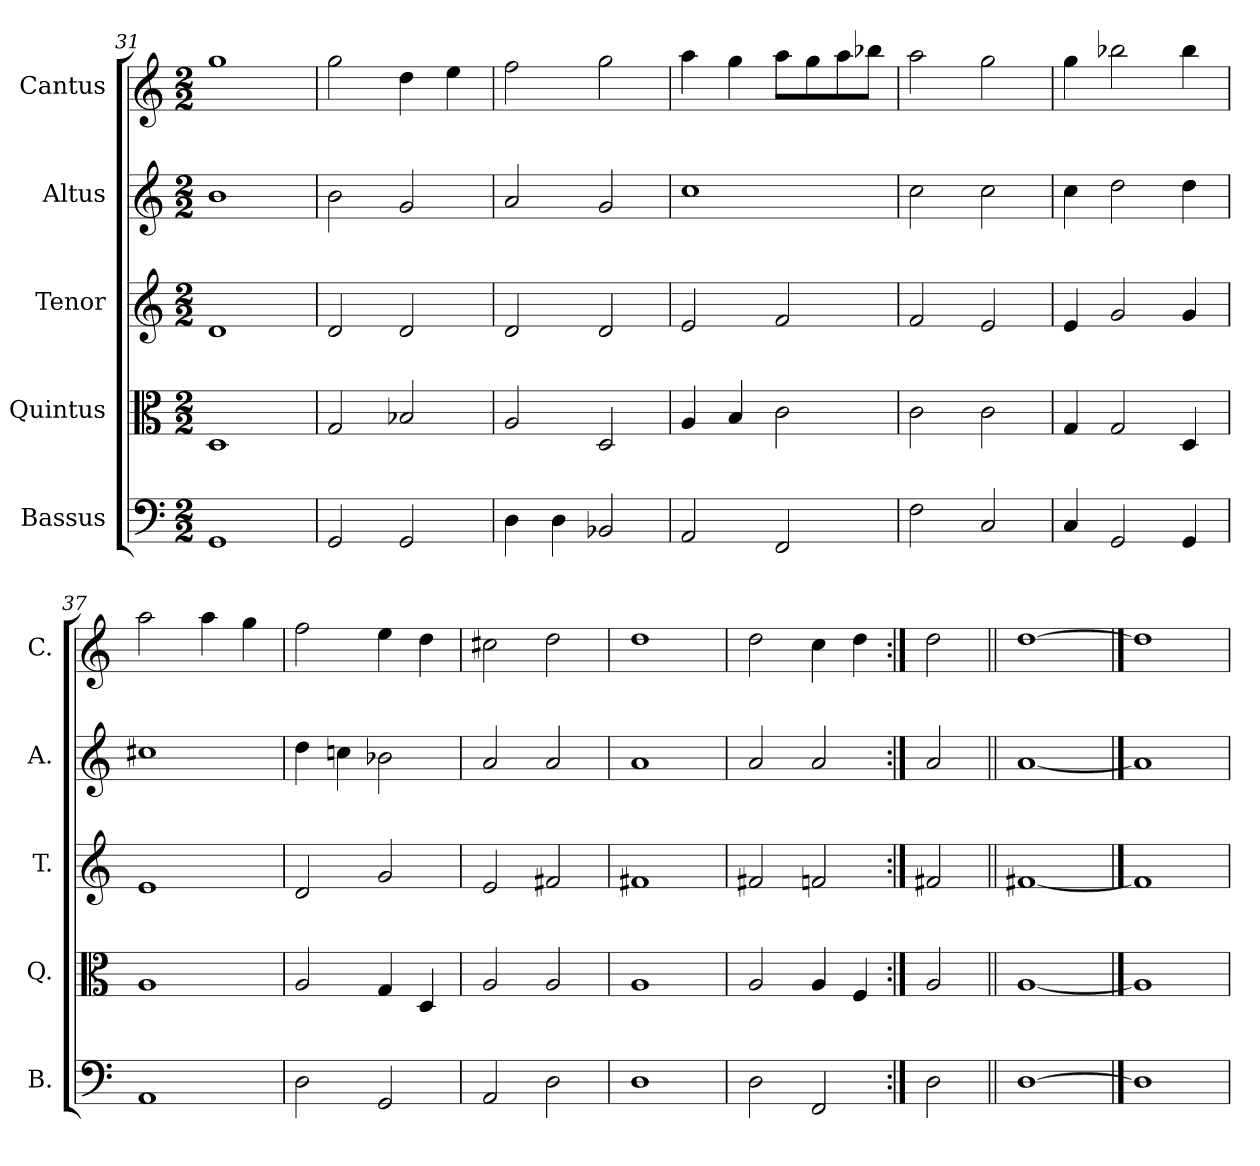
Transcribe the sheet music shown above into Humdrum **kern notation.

**kern	**kern	**kern	**kern	**kern
*part5	*part4	*part3	*part2	*part1
*staff5	*staff4	*staff3	*staff2	*staff1
*I"Bassus	*I"Quintus	*I"Tenor	*I"Altus	*I"Cantus
*I'B.	*I'Q.	*I'T.	*I'A.	*I'C.
*clefF4	*clefC3	*clefG2	*clefG2	*clefG2
*k[]	*k[]	*k[]	*k[]	*k[]
*M2/2	*M2/2	*M2/2	*M2/2	*M2/2
=31	=31	=31	=31	=31
1GG	1D	1d	1b	1gg
=32	=32	=32	=32	=32
2GG/	2G/	2d/	2b\	2gg\
2GG/	2B-X/	2d/	2g/	4dd\
.	.	.	.	4ee\
=33	=33	=33	=33	=33
4D\	2A/	2d/	2a/	2ff\
4D\	.	.	.	.
2BB-X/	2D/	2d/	2g/	2gg\
=34	=34	=34	=34	=34
2AA/	4A/	2e/	1cc	4aa\
.	4B/	.	.	4gg\
2FF/	2c\	2f/	.	8aa\L
.	.	.	.	8gg\
.	.	.	.	8aa\
.	.	.	.	8bb-X\J
=35	=35	=35	=35	=35
2F\	2c\	2f/	2cc\	2aa\
2C/	2c\	2e/	2cc\	2gg\
=36	=36	=36	=36	=36
4C/	4G/	4e/	4cc\	4gg\
2GG/	2G/	2g/	2dd\	2bb-X\
4GG/	4D/	4g/	4dd\	4bb-\
=37	=37	=37	=37	=37
1AA	1A	1e	1cc#X	2aa\
.	.	.	.	4aa\
.	.	.	.	4gg\
=38	=38	=38	=38	=38
2D\	2A/	2d/	4dd\	2ff\
.	.	.	4ccn\	.
2GG/	4G/	2g/	2b-X\	4ee\
.	4D/	.	.	4dd\
=39	=39	=39	=39	=39
2AA/	2A/	2e/	2a/	2cc#X\
2D\	2A/	2f#X/	2a/	2dd\
=40	=40	=40	=40	=40
1D	1A	1f#X	1a	1dd
=41	=41	=41	=41	=41
2D\	2A/	2f#X/	2a/	2dd\
2FF/	4A/	2fn/	2a/	4cc\
.	4F/	.	.	4dd\
=42:|!	=42:|!	=42:|!	=42:|!	=42:|!
2D\	2A/	2f#X/	2a/	2dd\
=43||	=43||	=43||	=43||	=43||
[1D	[1A	[1f#X	[1a	[1dd
==44	==44	==44	==44	==44
1D]	1A]	1f#]	1a]	1dd]
=	=	=	=	=
*-	*-	*-	*-	*-
